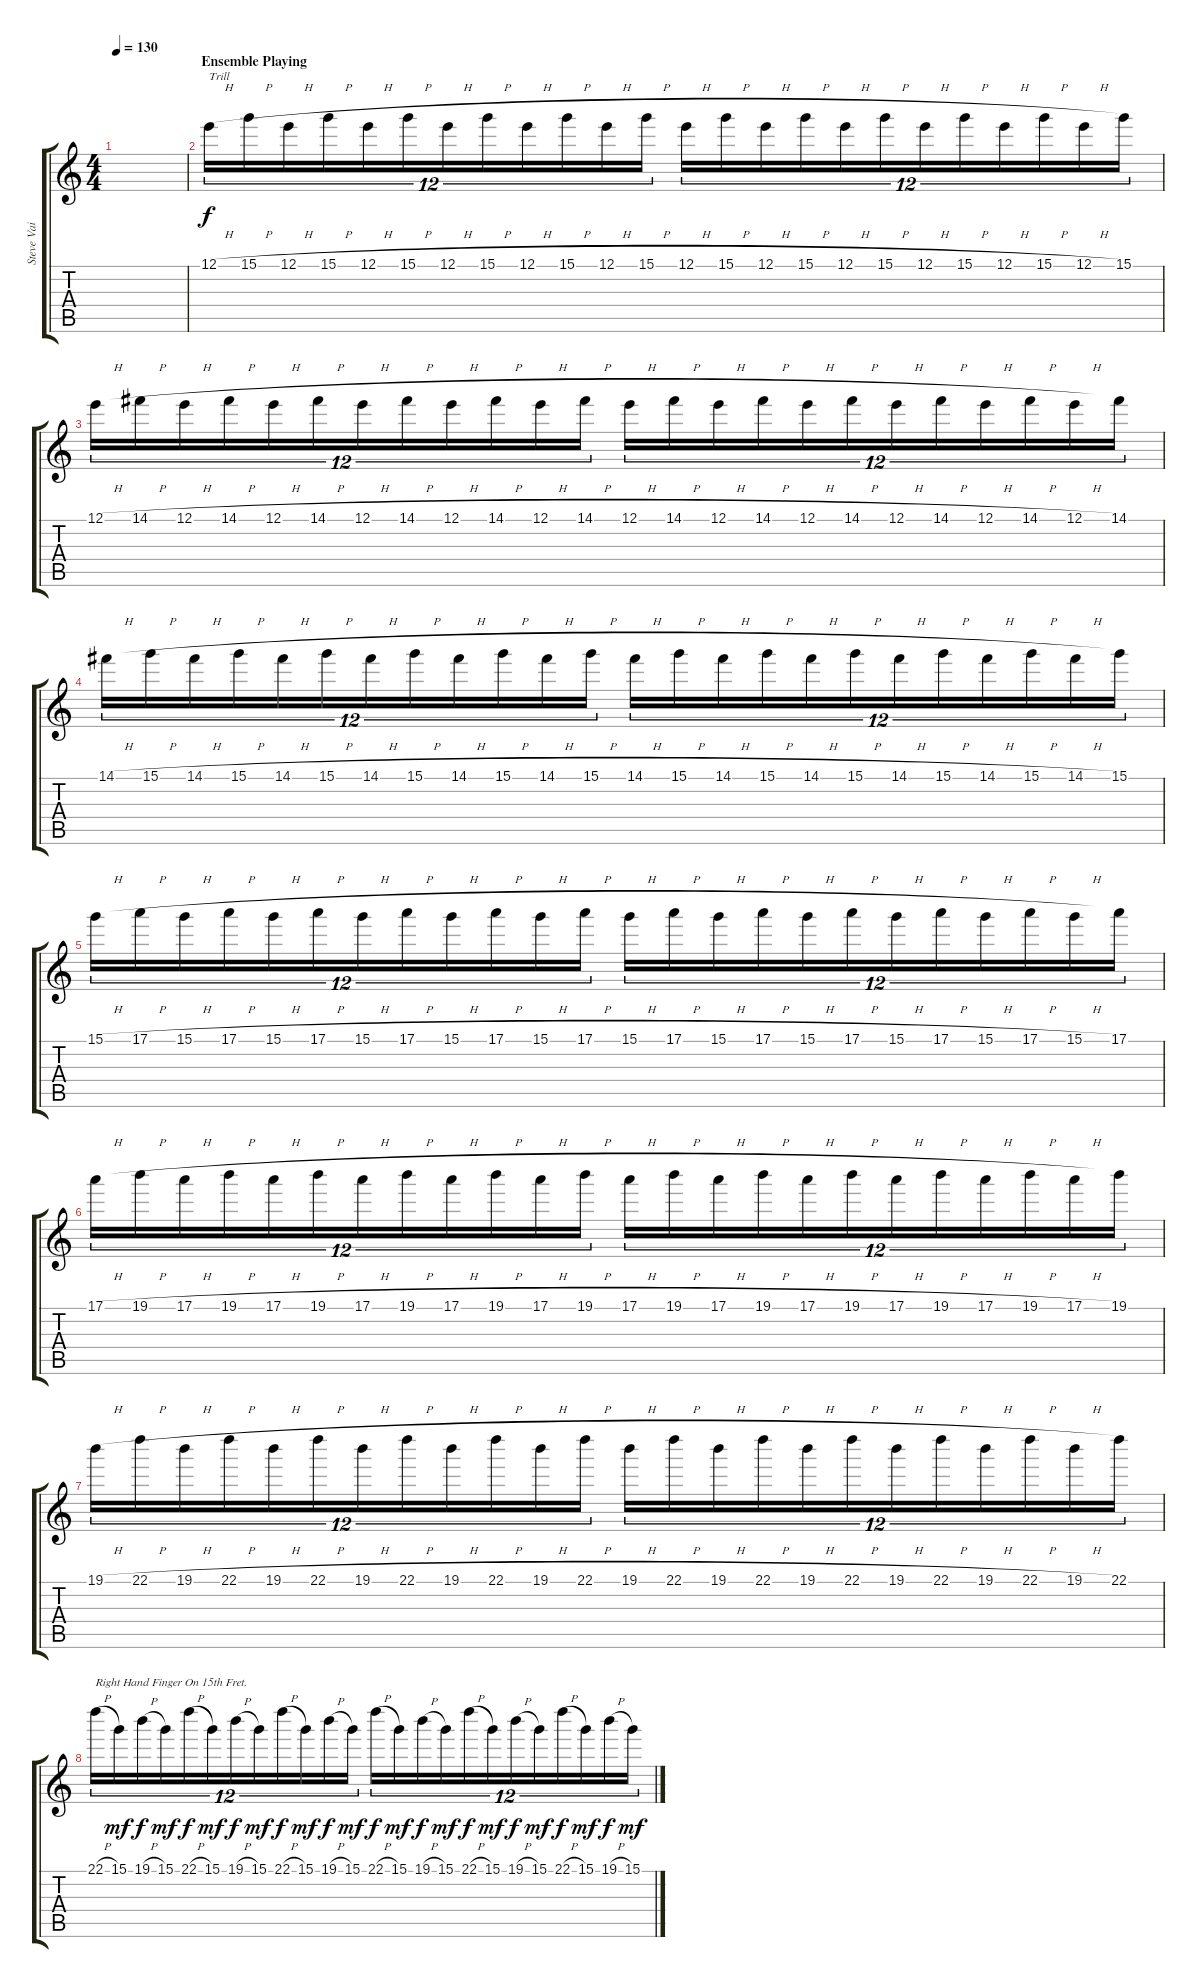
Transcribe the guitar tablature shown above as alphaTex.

\track ("Steve Vai" "Steve Vai") {instrument distortionguitar}
\staff {score tabs}
\tuning (E4 B3 G3 D3 A2 E2) {hide}
\ts (4 4)
\tempo 130
\clef g2
\ks c
|
\section ("" "Ensemble Playing")
12.1{h}.16{tu (12 8) txt "Trill"} 15.1{h}.16{tu (12 8)} 12.1{h}.16{tu (12 8)} 15.1{h}.16{tu (12 8)} 12.1{h}.16{tu (12 8)} 15.1{h}.16{tu (12 8)} 12.1{h}.16{tu (12 8)} 15.1{h}.16{tu (12 8)} 12.1{h}.16{tu (12 8)} 15.1{h}.16{tu (12 8)} 12.1{h}.16{tu (12 8)} 15.1{h}.16{tu (12 8)} 12.1{h}.16{tu (12 8)} 15.1{h}.16{tu (12 8)} 12.1{h}.16{tu (12 8)} 15.1{h}.16{tu (12 8)} 12.1{h}.16{tu (12 8)} 15.1{h}.16{tu (12 8)} 12.1{h}.16{tu (12 8)} 15.1{h}.16{tu (12 8)} 12.1{h}.16{tu (12 8)} 15.1{h}.16{tu (12 8)} 12.1{h}.16{tu (12 8)} 15.1.16{tu (12 8)} |
12.1{h}.16{tu (12 8)} 14.1{h}.16{tu (12 8)} 12.1{h}.16{tu (12 8)} 14.1{h}.16{tu (12 8)} 12.1{h}.16{tu (12 8)} 14.1{h}.16{tu (12 8)} 12.1{h}.16{tu (12 8)} 14.1{h}.16{tu (12 8)} 12.1{h}.16{tu (12 8)} 14.1{h}.16{tu (12 8)} 12.1{h}.16{tu (12 8)} 14.1{h}.16{tu (12 8)} 12.1{h}.16{tu (12 8)} 14.1{h}.16{tu (12 8)} 12.1{h}.16{tu (12 8)} 14.1{h}.16{tu (12 8)} 12.1{h}.16{tu (12 8)} 14.1{h}.16{tu (12 8)} 12.1{h}.16{tu (12 8)} 14.1{h}.16{tu (12 8)} 12.1{h}.16{tu (12 8)} 14.1{h}.16{tu (12 8)} 12.1{h}.16{tu (12 8)} 14.1.16{tu (12 8)} |
14.1{h}.16{tu (12 8)} 15.1{h}.16{tu (12 8)} 14.1{h}.16{tu (12 8)} 15.1{h}.16{tu (12 8)} 14.1{h}.16{tu (12 8)} 15.1{h}.16{tu (12 8)} 14.1{h}.16{tu (12 8)} 15.1{h}.16{tu (12 8)} 14.1{h}.16{tu (12 8)} 15.1{h}.16{tu (12 8)} 14.1{h}.16{tu (12 8)} 15.1{h}.16{tu (12 8)} 14.1{h}.16{tu (12 8)} 15.1{h}.16{tu (12 8)} 14.1{h}.16{tu (12 8)} 15.1{h}.16{tu (12 8)} 14.1{h}.16{tu (12 8)} 15.1{h}.16{tu (12 8)} 14.1{h}.16{tu (12 8)} 15.1{h}.16{tu (12 8)} 14.1{h}.16{tu (12 8)} 15.1{h}.16{tu (12 8)} 14.1{h}.16{tu (12 8)} 15.1.16{tu (12 8)} |
15.1{h}.16{tu (12 8)} 17.1{h}.16{tu (12 8)} 15.1{h}.16{tu (12 8)} 17.1{h}.16{tu (12 8)} 15.1{h}.16{tu (12 8)} 17.1{h}.16{tu (12 8)} 15.1{h}.16{tu (12 8)} 17.1{h}.16{tu (12 8)} 15.1{h}.16{tu (12 8)} 17.1{h}.16{tu (12 8)} 15.1{h}.16{tu (12 8)} 17.1{h}.16{tu (12 8)} 15.1{h}.16{tu (12 8)} 17.1{h}.16{tu (12 8)} 15.1{h}.16{tu (12 8)} 17.1{h}.16{tu (12 8)} 15.1{h}.16{tu (12 8)} 17.1{h}.16{tu (12 8)} 15.1{h}.16{tu (12 8)} 17.1{h}.16{tu (12 8)} 15.1{h}.16{tu (12 8)} 17.1{h}.16{tu (12 8)} 15.1{h}.16{tu (12 8)} 17.1.16{tu (12 8)} |
17.1{h}.16{tu (12 8)} 19.1{h}.16{tu (12 8)} 17.1{h}.16{tu (12 8)} 19.1{h}.16{tu (12 8)} 17.1{h}.16{tu (12 8)} 19.1{h}.16{tu (12 8)} 17.1{h}.16{tu (12 8)} 19.1{h}.16{tu (12 8)} 17.1{h}.16{tu (12 8)} 19.1{h}.16{tu (12 8)} 17.1{h}.16{tu (12 8)} 19.1{h}.16{tu (12 8)} 17.1{h}.16{tu (12 8)} 19.1{h}.16{tu (12 8)} 17.1{h}.16{tu (12 8)} 19.1{h}.16{tu (12 8)} 17.1{h}.16{tu (12 8)} 19.1{h}.16{tu (12 8)} 17.1{h}.16{tu (12 8)} 19.1{h}.16{tu (12 8)} 17.1{h}.16{tu (12 8)} 19.1{h}.16{tu (12 8)} 17.1{h}.16{tu (12 8)} 19.1.16{tu (12 8)} |
19.1{h}.16{tu (12 8)} 22.1{h}.16{tu (12 8)} 19.1{h}.16{tu (12 8)} 22.1{h}.16{tu (12 8)} 19.1{h}.16{tu (12 8)} 22.1{h}.16{tu (12 8)} 19.1{h}.16{tu (12 8)} 22.1{h}.16{tu (12 8)} 19.1{h}.16{tu (12 8)} 22.1{h}.16{tu (12 8)} 19.1{h}.16{tu (12 8)} 22.1{h}.16{tu (12 8)} 19.1{h}.16{tu (12 8)} 22.1{h}.16{tu (12 8)} 19.1{h}.16{tu (12 8)} 22.1{h}.16{tu (12 8)} 19.1{h}.16{tu (12 8)} 22.1{h}.16{tu (12 8)} 19.1{h}.16{tu (12 8)} 22.1{h}.16{tu (12 8)} 19.1{h}.16{tu (12 8)} 22.1{h}.16{tu (12 8)} 19.1{h}.16{tu (12 8)} 22.1.16{tu (12 8)} |
22.1{h}.16{tu (12 8) txt "Right Hand Finger On 15th Fret."} 15.1.16{tu (12 8) dy mf} 19.1{h}.16{tu (12 8) dy f} 15.1.16{tu (12 8) dy mf} 22.1{h}.16{tu (12 8) dy f} 15.1.16{tu (12 8) dy mf} 19.1{h}.16{tu (12 8) dy f} 15.1.16{tu (12 8) dy mf} 22.1{h}.16{tu (12 8) dy f} 15.1.16{tu (12 8) dy mf} 19.1{h}.16{tu (12 8) dy f} 15.1.16{tu (12 8) dy mf} 22.1{h}.16{tu (12 8) dy f} 15.1.16{tu (12 8) dy mf} 19.1{h}.16{tu (12 8) dy f} 15.1.16{tu (12 8) dy mf} 22.1{h}.16{tu (12 8) dy f} 15.1.16{tu (12 8) dy mf} 19.1{h}.16{tu (12 8) dy f} 15.1.16{tu (12 8) dy mf} 22.1{h}.16{tu (12 8) dy f} 15.1.16{tu (12 8) dy mf} 19.1{h}.16{tu (12 8) dy f} 15.1.16{tu (12 8) dy mf}
